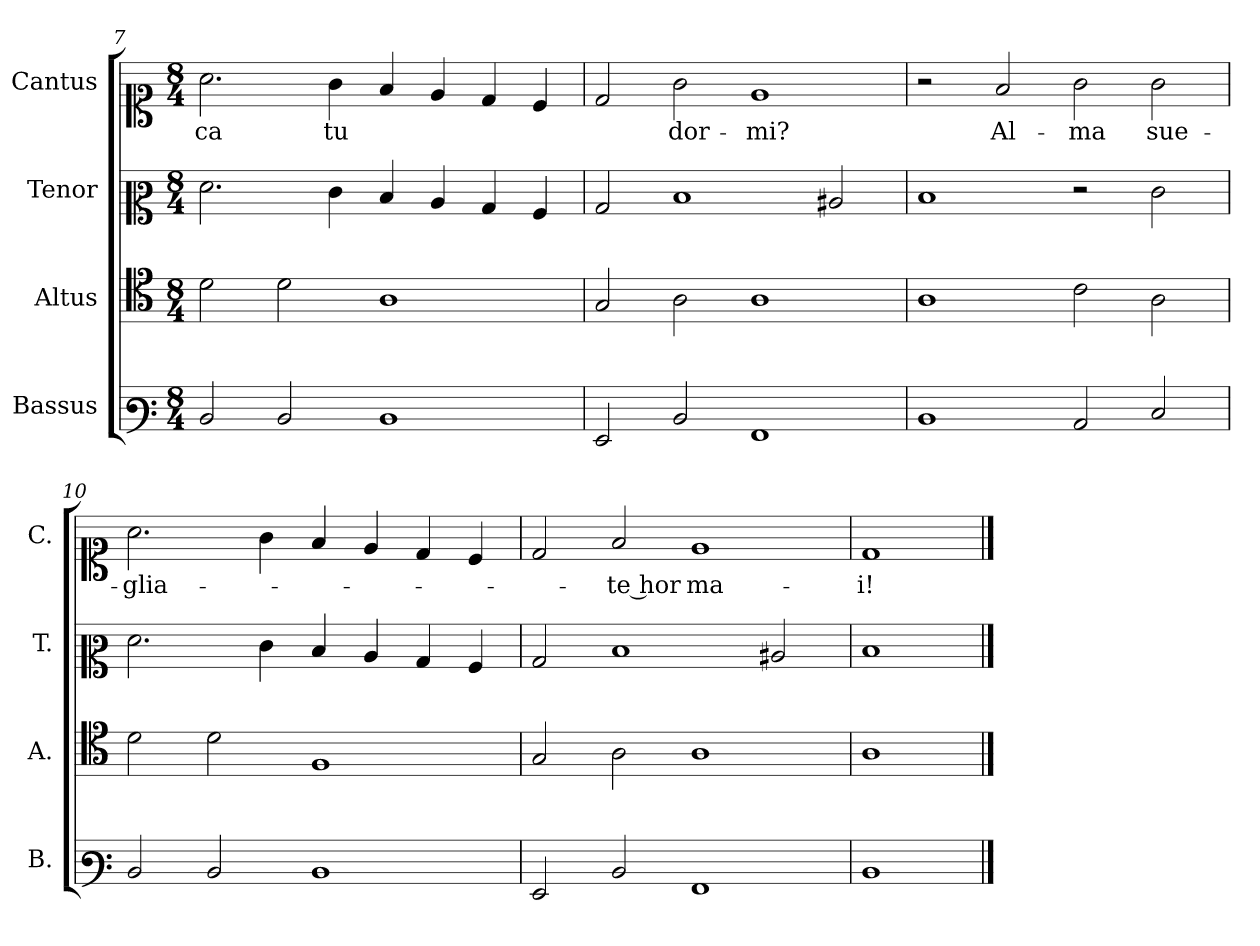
**kern	**kern	**kern	**kern	**text
*part4	*part3	*part2	*part1	*part1
*staff4	*staff3	*staff2	*staff1	*staff1
*I"Bassus	*I"Altus	*I"Tenor	*I"Cantus	*
*I'B.	*I'A.	*I'T.	*I'C.	*
*clefF3	*clefC4	*clefC2	*clefC1	*
*k[]	*k[]	*k[]	*k[]	*
*M8/4	*M8/4	*M8/4	*M8/4	*
=7	=7	=7	=7	=7
!	!	!	!	!LO:LY:b
2D/	2d\	2.f\	2.a\	-ca
2D/	2d\	.	.	.
!	!	!	!	!LO:LY:b
.	.	4e\	4g\	-tu
1D	1A	4d/	4f/	.
.	.	4c/	4e/	.
.	.	4B/	4d/	.
.	.	4A/	4c/	.
=8	=8	=8	=8	=8
2GG/	2G/	2B/	2d/	.
!	!	!	!	!LO:LY:b
2D/	2A\	1d	2g\	dor-
!	!	!	!	!LO:LY:b
1AA	1A	.	1e	-mi?
.	.	2c#X/	.	.
=9	=9	=9	=9	=9
1D	1A	1d	2r	.
!	!	!	!	!LO:LY:b
.	.	.	2f/	Al-
!	!	!	!	!LO:LY:b
2C/	2c\	2r	2g\	-ma
!	!	!	!	!LO:LY:b
2E/	2A\	2e\	2g\	sue-
!!LO:LB:g=z
=10	=10	=10	=10	=10
!	!	!	!	!LO:LY:b
2D/	2d\	2.f\	2.a\	-glia-
2D/	2d\	.	.	.
.	.	4e\	4g\	.
1D	1F	4d/	4f/	.
.	.	4c/	4e/	.
.	.	4B/	4d/	.
.	.	4A/	4c/	.
=11	=11	=11	=11	=11
2GG/	2G/	2B/	2d/	.
!	!	!	!	!LO:LY:b
2D/	2A\	1d	2f/	-te hor
!	!	!	!	!LO:LY:b
1AA	1A	.	1e	ma-
.	.	2c#X/	.	.
=12	=12	=12	=12	=12
!	!	!	!	!LO:LY:b
1D	1A	1d	1d	-i!
==	==	==	==	==
*-	*-	*-	*-	*-
